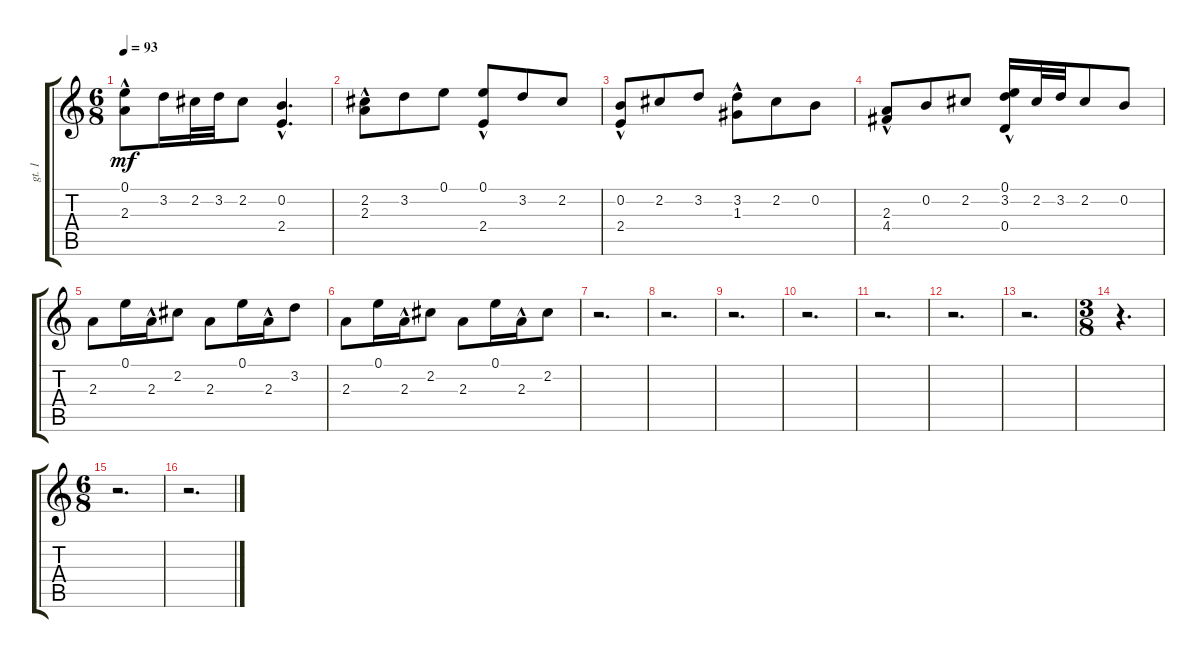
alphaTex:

\track ("gt. 1" "gt. 1") {instrument acousticguitarsteel}
\staff {score tabs}
\tuning (E4 B3 G3 D3 A2 E2) {hide}
\ts (6 8)
\tempo 93
\clef g2
\ks c
(0.1 2.3{hac}).8{dy mf} 3.2.16 2.2.32 3.2.32 2.2.8 (0.2{hac} 2.4{hac}).4{d} |
(2.2 2.3{hac}).8 3.2.8 0.1.8 (0.1 2.4{hac}).8 3.2.8 2.2.8 |
(0.2 2.4{hac}).8 2.2.8 3.2.8 (3.2 1.3{hac}).8 2.2.8 0.2.8 |
(2.3 4.4{hac}).8 0.2.8 2.2.8 (0.1 3.2 0.4{hac}).16 2.2.32 3.2.32 2.2.8 0.2.8 |
2.3.8 0.1.16 2.3{hac}.16 2.2.8 2.3.8 0.1.16 2.3{hac}.16 3.2.8 |
2.3.8 0.1.16 2.3{hac}.16 2.2.8 2.3.8 0.1.16 2.3{hac}.16 2.2.8 |
r.2{d} |
r.2{d} |
r.2{d} |
r.2{d} |
r.2{d} |
r.2{d} |
r.2{d} |
\ts (3 8)
r.4{d} |
\ts (6 8)
r.2{d} |
r.2{d}
